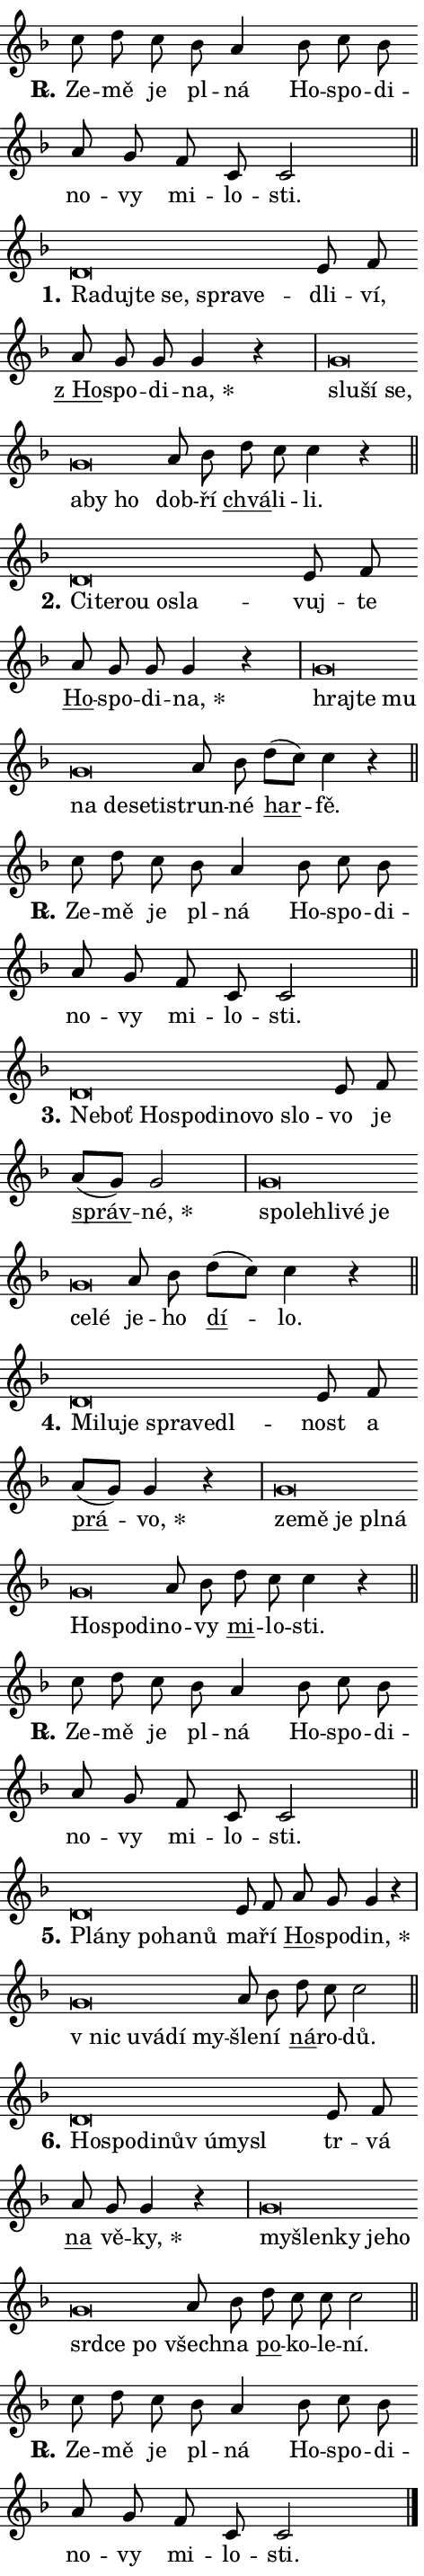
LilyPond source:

\version "2.24.0"
\header { tagline = "" }
\paper {
  indent = 0\cm
  top-margin = 0\cm
  right-margin = 0.13\cm % to fit lyric hyphens
  bottom-margin = 0\cm
  left-margin = 0\cm
  paper-width = 8\cm
  page-breaking = #ly:one-page-breaking
  system-system-spacing.basic-distance = #11
  score-system-spacing.basic-distance = #11
  ragged-last = ##f
}


%% Author: Thomas Morley
%% https://lists.gnu.org/archive/html/lilypond-user/2020-05/msg00002.html
#(define (line-position grob)
"Returns position of @var[grob} in current system:
   @code{'start}, if at first time-step
   @code{'end}, if at last time-step
   @code{'middle} otherwise
"
  (let* ((col (ly:item-get-column grob))
         (ln (ly:grob-object col 'left-neighbor))
         (rn (ly:grob-object col 'right-neighbor))
         (col-to-check-left (if (ly:grob? ln) ln col))
         (col-to-check-right (if (ly:grob? rn) rn col))
         (break-dir-left
           (and
             (ly:grob-property col-to-check-left 'non-musical #f)
             (ly:item-break-dir col-to-check-left)))
         (break-dir-right
           (and
             (ly:grob-property col-to-check-right 'non-musical #f)
             (ly:item-break-dir col-to-check-right))))
        (cond ((eqv? 1 break-dir-left) 'start)
              ((eqv? -1 break-dir-right) 'end)
              (else 'middle))))

#(define (tranparent-at-line-position vctor)
  (lambda (grob)
  "Relying on @code{line-position} select the relevant enry from @var{vctor}.
Used to determine transparency,"
    (case (line-position grob)
      ((end) (not (vector-ref vctor 0)))
      ((middle) (not (vector-ref vctor 1)))
      ((start) (not (vector-ref vctor 2))))))

noteHeadBreakVisibility =
#(define-music-function (break-visibility)(vector?)
"Makes @code{NoteHead}s transparent relying on @var{break-visibility}"
#{
  \override NoteHead.transparent =
    #(tranparent-at-line-position break-visibility)
#})

#(define delete-ledgers-for-transparent-note-heads
  (lambda (grob)
    "Reads whether a @code{NoteHead} is transparent.
If so this @code{NoteHead} is removed from @code{'note-heads} from
@var{grob}, which is supposed to be @code{LedgerLineSpanner}.
As a result ledgers are not printed for this @code{NoteHead}"
    (let* ((nhds-array (ly:grob-object grob 'note-heads))
           (nhds-list
             (if (ly:grob-array? nhds-array)
                 (ly:grob-array->list nhds-array)
                 '()))
           ;; Relies on the transparent-property being done before
           ;; Staff.LedgerLineSpanner.after-line-breaking is executed.
           ;; This is fragile ...
           (to-keep
             (remove
               (lambda (nhd)
                 (ly:grob-property nhd 'transparent #f))
               nhds-list)))
      ;; TODO find a better method to iterate over grob-arrays, similiar
      ;; to filter/remove etc for lists
      ;; For now rebuilt from scratch
      (set! (ly:grob-object grob 'note-heads)  '())
      (for-each
        (lambda (nhd)
          (ly:pointer-group-interface::add-grob grob 'note-heads nhd))
        to-keep))))

squashNotes = {
  \override NoteHead.X-extent = #'(-0.2 . 0.2)
  \override NoteHead.Y-extent = #'(-0.75 . 0)
  \override NoteHead.stencil =
    #(lambda (grob)
       (let ((pos (ly:grob-property grob 'staff-position)))
         (begin
           (if (< pos -7) (display "ERROR: Lower brevis then expected\n") (display ""))
           (if (<= pos -6) ly:text-interface::print ly:note-head::print))))
}
unSquashNotes = {
  \revert NoteHead.X-extent
  \revert NoteHead.Y-extent
  \revert NoteHead.stencil
}

hideNotes = \noteHeadBreakVisibility #begin-of-line-visible
unHideNotes = \noteHeadBreakVisibility #all-visible

% work-around for resetting accidentals
% https://lilypond.org/doc/v2.23/Documentation/notation/displaying-rhythms#unmetered-music
cadenzaMeasure = {
  \cadenzaOff
  \partial 1024 s1024
  \cadenzaOn
}

#(define-markup-command (accent layout props text) (markup?)
  "Underline accented syllable"
  (interpret-markup layout props
    #{\markup \override #'(offset . 4.3) \underline { #text }#}))

responsum = \markup \concat {
  "R" \hspace #-1.05 \path #0.1 #'((moveto 0 0.07) (lineto 0.9 0.8)) \hspace #0.05 "."
}

spaceSize = #0.6828661417322834 % exact space size for TeX Gyre Schola

\layout {
  \context {
    \Staff
    \remove "Time_signature_engraver"
    \override LedgerLineSpanner.after-line-breaking = #delete-ledgers-for-transparent-note-heads
  }
  \context {
    \Lyrics {
      \override LyricSpace.minimum-distance = \spaceSize
      \override LyricText.font-name = #"TeX Gyre Schola"
      \override LyricText.font-size = 1
      \override StanzaNumber.font-name = #"TeX Gyre Schola Bold"
      \override StanzaNumber.font-size = 1
    }
  }
  \context {
    \Score 
    \override NoteHead.text =
      #(lambda (grob) 
        (let ((pos (ly:grob-property grob 'staff-position)))
          #{\markup {
            \combine
              \halign #-0.55 \raise #(if (= pos -6) 0 0.5) \override #'(thickness . 2) \draw-line #'(3.2 . 0)
              \musicglyph "noteheads.sM1"
          }#}))
  }
}

% magnetic-lyrics.ily
%
%   written by
%     Jean Abou Samra <jean@abou-samra.fr>
%     Werner Lemberg <wl@gnu.org>
%
%   adapted by
%     Jiri Hon <jiri.hon@gmail.com>
%
% Version 2022-Apr-15

% https://www.mail-archive.com/lilypond-user@gnu.org/msg149350.html

#(define (Left_hyphen_pointer_engraver context)
   "Collect syllable-hyphen-syllable occurrences in lyrics and store
them in properties.  This engraver only looks to the left.  For
example, if the lyrics input is @code{foo -- bar}, it does the
following.

@itemize @bullet
@item
Set the @code{text} property of the @code{LyricHyphen} grob between
@q{foo} and @q{bar} to @code{foo}.

@item
Set the @code{left-hyphen} property of the @code{LyricText} grob with
text @q{foo} to the @code{LyricHyphen} grob between @q{foo} and
@q{bar}.
@end itemize

Use this auxiliary engraver in combination with the
@code{lyric-@/text::@/apply-@/magnetic-@/offset!} hook."
   (let ((hyphen #f)
         (text #f))
     (make-engraver
      (acknowledgers
       ((lyric-syllable-interface engraver grob source-engraver)
        (set! text grob)))
      (end-acknowledgers
       ((lyric-hyphen-interface engraver grob source-engraver)
        ;(when (not (grob::has-interface grob 'lyric-space-interface))
          (set! hyphen grob)));)
      ((stop-translation-timestep engraver)
       (when (and text hyphen)
         (ly:grob-set-object! text 'left-hyphen hyphen))
       (set! text #f)
       (set! hyphen #f)))))

#(define (lyric-text::apply-magnetic-offset! grob)
   "If the space between two syllables is less than the value in
property @code{LyricText@/.details@/.squash-threshold}, move the right
syllable to the left so that it gets concatenated with the left
syllable.

Use this function as a hook for
@code{LyricText@/.after-@/line-@/breaking} if the
@code{Left_@/hyphen_@/pointer_@/engraver} is active."
   (let ((hyphen (ly:grob-object grob 'left-hyphen #f)))
     (when hyphen
       (let ((left-text (ly:spanner-bound hyphen LEFT)))
         (when (grob::has-interface left-text 'lyric-syllable-interface)
           (let* ((common (ly:grob-common-refpoint grob left-text X))
                  (this-x-ext (ly:grob-extent grob common X))
                  (left-x-ext
                   (begin
                     ;; Trigger magnetism for left-text.
                     (ly:grob-property left-text 'after-line-breaking)
                     (ly:grob-extent left-text common X)))
                  ;; `delta` is the gap width between two syllables.
                  (delta (- (interval-start this-x-ext)
                            (interval-end left-x-ext)))
                  (details (ly:grob-property grob 'details))
                  (threshold (assoc-get 'squash-threshold details 0.2)))
             (when (< delta threshold)
               (let* (;; We have to manipulate the input text so that
                      ;; ligatures crossing syllable boundaries are not
                      ;; disabled.  For languages based on the Latin
                      ;; script this is essentially a beautification.
                      ;; However, for non-Western scripts it can be a
                      ;; necessity.
                      (lt (ly:grob-property left-text 'text))
                      (rt (ly:grob-property grob 'text))
                      (is-space (grob::has-interface hyphen 'lyric-space-interface))
                      (space (if is-space " " ""))
                      (extra-delta (if is-space spaceSize 0))
                      ;; Append new syllable.
                      (ltrt-space (if (and (string? lt) (string? rt))
                                (string-append lt space rt)
                                (make-concat-markup (list lt space rt))))
                      ;; Right-align `ltrt` to the right side.
                      (ltrt-space-markup (grob-interpret-markup
                               grob
                               (make-translate-markup
                                (cons (interval-length this-x-ext) 0)
                                (make-right-align-markup ltrt-space)))))
                 (begin
                   ;; Don't print `left-text`.
                   (ly:grob-set-property! left-text 'stencil #f)
                   ;; Set text and stencil (which holds all collected
                   ;; syllables so far) and shift it to the left.
                   (ly:grob-set-property! grob 'text ltrt-space)
                   (ly:grob-set-property! grob 'stencil ltrt-space-markup)
                   (ly:grob-translate-axis! grob (- (- delta extra-delta)) X))))))))))


#(define (lyric-hyphen::displace-bounds-first grob)
   ;; Make very sure this callback isn't triggered too early.
   (let ((left (ly:spanner-bound grob LEFT))
         (right (ly:spanner-bound grob RIGHT)))
     (ly:grob-property left 'after-line-breaking)
     (ly:grob-property right 'after-line-breaking)
     (ly:lyric-hyphen::print grob)))

squashThreshold = #0.4

\layout {
  \context {
    \Lyrics
    \consists #Left_hyphen_pointer_engraver
    \override LyricText.after-line-breaking =
      #lyric-text::apply-magnetic-offset!
    \override LyricHyphen.stencil = #lyric-hyphen::displace-bounds-first
    \override LyricText.details.squash-threshold = \squashThreshold
    \override LyricHyphen.minimum-distance = 0
    \override LyricHyphen.minimum-length = \squashThreshold
  }
}

squashText = \override LyricText.details.squash-threshold = 9999
unSquashText = \override LyricText.details.squash-threshold = \squashThreshold

leftText = \override LyricText.self-alignment-X = #LEFT
unLeftText = \revert LyricText.self-alignment-X

starOffset = #(lambda (grob) 
                (let ((x_offset (ly:self-alignment-interface::aligned-on-x-parent grob)))
                  (if (= x_offset 0) 0 (+ x_offset 1.2))))

star = #(define-music-function (syllable)(string?)
"Append star separator at the end of a syllable"
#{
  \once \override LyricText.X-offset = #starOffset
  \lyricmode { \markup {
    #syllable
    \override #'((font-name . "TeX Gyre Schola Bold")) \hspace #0.2 \lower #0.65 \larger "*"
  } }
#})

starAccent = #(define-music-function (syllable)(string?)
"Append star separator at the end of a syllable and make accent"
#{
  \once \override LyricText.X-offset = #starOffset
  \lyricmode { \markup {
    \accent #syllable
    \override #'((font-name . "TeX Gyre Schola Bold")) \hspace #0.2 \lower #0.65 \larger "*"
  } }
#})

breath = #(define-music-function (syllable)(string?)
"Append breathing indicator at the end of a syllable"
#{
  \lyricmode { \markup { #syllable "+" } }
#})

optionalBreath = #(define-music-function (syllable)(string?)
"Append optional breathing indicator at the end of a syllable"
#{
  \lyricmode { \markup { #syllable "(+)" } }
#})


\score {
    <<
        \new Voice = "melody" { \cadenzaOn \key f \major \relative { c''8 d c bes a4 \bar "" bes8 c bes \bar "" a g \bar "" f c c2 \cadenzaMeasure \bar "||" \break } }
        \new Lyrics \lyricsto "melody" { \lyricmode { \set stanza = \responsum
Ze -- mě je pl -- ná Ho -- spo -- di -- no -- vy mi -- lo -- sti. } }
    >>
    \layout {}
}

\score {
    <<
        \new Voice = "melody" { \cadenzaOn \key f \major \relative { \squashNotes d'\breve*1/16 \hideNotes \breve*1/16 \bar "" \breve*1/16 \bar "" \breve*1/16 \bar "" \breve*1/16 \breve*1/16 \bar "" \unHideNotes \unSquashNotes e8 f \bar "" a g g g4 r \cadenzaMeasure \bar "|" \squashNotes g\breve*1/16 \hideNotes \breve*1/16 \bar "" \breve*1/16 \bar "" \breve*1/16 \bar "" \breve*1/16 \breve*1/16 \bar "" \unHideNotes \unSquashNotes a8 bes \bar "" d c c4 r \cadenzaMeasure \bar "||" \break } }
        \new Lyrics \lyricsto "melody" { \lyricmode { \set stanza = "1."
\leftText Ra -- \squashText duj -- te se, spra -- ve -- \unLeftText \unSquashText dli -- ví, \markup \accent "z Ho" -- spo -- di -- \star na, \leftText slu -- \squashText ší se, a -- by ho \unLeftText \unSquashText dob -- ří \markup \accent chvá -- li -- li. } }
    >>
    \layout {}
}

\score {
    <<
        \new Voice = "melody" { \cadenzaOn \key f \major \relative { \squashNotes d'\breve*1/16 \hideNotes \breve*1/16 \bar "" \breve*1/16 \bar "" \breve*1/16 \breve*1/16 \bar "" \unHideNotes \unSquashNotes e8 f \bar "" a g g g4 r \cadenzaMeasure \bar "|" \squashNotes g\breve*1/16 \hideNotes \breve*1/16 \bar "" \breve*1/16 \bar "" \breve*1/16 \bar "" \breve*1/16 \bar "" \breve*1/16 \breve*1/16 \bar "" \unHideNotes \unSquashNotes a8 bes \bar "" d[( c)] c4 r \cadenzaMeasure \bar "||" \break } }
        \new Lyrics \lyricsto "melody" { \lyricmode { \set stanza = "2."
\leftText Ci -- \squashText te -- rou o -- sla -- \unLeftText \unSquashText vuj -- te \markup \accent Ho -- spo -- di -- \star na, \leftText hraj -- \squashText te mu na de -- se -- ti -- \unLeftText \unSquashText strun -- né \markup \accent har -- fě. } }
    >>
    \layout {}
}

\score {
    <<
        \new Voice = "melody" { \cadenzaOn \key f \major \relative { c''8 d c bes a4 \bar "" bes8 c bes \bar "" a g \bar "" f c c2 \cadenzaMeasure \bar "||" \break } }
        \new Lyrics \lyricsto "melody" { \lyricmode { \set stanza = \responsum
Ze -- mě je pl -- ná Ho -- spo -- di -- no -- vy mi -- lo -- sti. } }
    >>
    \layout {}
}

\score {
    <<
        \new Voice = "melody" { \cadenzaOn \key f \major \relative { \squashNotes d'\breve*1/16 \hideNotes \breve*1/16 \bar "" \breve*1/16 \bar "" \breve*1/16 \bar "" \breve*1/16 \bar "" \breve*1/16 \bar "" \breve*1/16 \breve*1/16 \bar "" \unHideNotes \unSquashNotes e8 f \bar "" a[( g)] g2 \cadenzaMeasure \bar "|" \squashNotes g\breve*1/16 \hideNotes \breve*1/16 \bar "" \breve*1/16 \bar "" \breve*1/16 \bar "" \breve*1/16 \bar "" \breve*1/16 \breve*1/16 \bar "" \unHideNotes \unSquashNotes a8 bes \bar "" d[( c)] c4 r \cadenzaMeasure \bar "||" \break } }
        \new Lyrics \lyricsto "melody" { \lyricmode { \set stanza = "3."
\leftText Ne -- \squashText boť Ho -- spo -- di -- no -- vo slo -- \unLeftText \unSquashText vo je \markup \accent správ -- \star né, \leftText spo -- \squashText leh -- li -- vé je ce -- lé \unLeftText \unSquashText je -- ho \markup \accent dí -- lo. } }
    >>
    \layout {}
}

\score {
    <<
        \new Voice = "melody" { \cadenzaOn \key f \major \relative { \squashNotes d'\breve*1/16 \hideNotes \breve*1/16 \bar "" \breve*1/16 \bar "" \breve*1/16 \bar "" \breve*1/16 \breve*1/16 \bar "" \unHideNotes \unSquashNotes e8 f \bar "" a[( g)] g4 r \cadenzaMeasure \bar "|" \squashNotes g\breve*1/16 \hideNotes \breve*1/16 \bar "" \breve*1/16 \bar "" \breve*1/16 \bar "" \breve*1/16 \bar "" \breve*1/16 \bar "" \breve*1/16 \breve*1/16 \bar "" \unHideNotes \unSquashNotes a8 bes \bar "" d c c4 r \cadenzaMeasure \bar "||" \break } }
        \new Lyrics \lyricsto "melody" { \lyricmode { \set stanza = "4."
\leftText Mi -- \squashText lu -- je spra -- ve -- dl -- \unLeftText \unSquashText nost a \markup \accent prá -- \star vo, \leftText ze -- \squashText mě je pl -- ná Ho -- spo -- di -- \unLeftText \unSquashText no -- vy \markup \accent mi -- lo -- sti. } }
    >>
    \layout {}
}

\score {
    <<
        \new Voice = "melody" { \cadenzaOn \key f \major \relative { c''8 d c bes a4 \bar "" bes8 c bes \bar "" a g \bar "" f c c2 \cadenzaMeasure \bar "||" \break } }
        \new Lyrics \lyricsto "melody" { \lyricmode { \set stanza = \responsum
Ze -- mě je pl -- ná Ho -- spo -- di -- no -- vy mi -- lo -- sti. } }
    >>
    \layout {}
}

\score {
    <<
        \new Voice = "melody" { \cadenzaOn \key f \major \relative { \squashNotes d'\breve*1/16 \hideNotes \breve*1/16 \bar "" \breve*1/16 \bar "" \breve*1/16 \breve*1/16 \bar "" \unHideNotes \unSquashNotes e8 f \bar "" a g g4 r \cadenzaMeasure \bar "|" \squashNotes g\breve*1/16 \hideNotes \breve*1/16 \bar "" \breve*1/16 \bar "" \breve*1/16 \breve*1/16 \bar "" \unHideNotes \unSquashNotes a8 bes \bar "" d c c2 \cadenzaMeasure \bar "||" \break } }
        \new Lyrics \lyricsto "melody" { \lyricmode { \set stanza = "5."
\leftText Plá -- \squashText ny po -- ha -- nů \unLeftText \unSquashText ma -- ří \markup \accent Ho -- spo -- \star din, \leftText "v nic" \squashText u -- vá -- dí my -- \unLeftText \unSquashText šle -- ní \markup \accent ná -- ro -- dů. } }
    >>
    \layout {}
}

\score {
    <<
        \new Voice = "melody" { \cadenzaOn \key f \major \relative { \squashNotes d'\breve*1/16 \hideNotes \breve*1/16 \bar "" \breve*1/16 \bar "" \breve*1/16 \bar "" \breve*1/16 \bar "" \breve*1/16 \breve*1/16 \bar "" \unHideNotes \unSquashNotes e8 f \bar "" a g g4 r \cadenzaMeasure \bar "|" \squashNotes g\breve*1/16 \hideNotes \breve*1/16 \bar "" \breve*1/16 \bar "" \breve*1/16 \bar "" \breve*1/16 \bar "" \breve*1/16 \bar "" \breve*1/16 \breve*1/16 \bar "" \unHideNotes \unSquashNotes a8 bes \bar "" d c c c2 \cadenzaMeasure \bar "||" \break } }
        \new Lyrics \lyricsto "melody" { \lyricmode { \set stanza = "6."
\leftText Ho -- \squashText spo -- di -- nův ú -- my -- sl \unLeftText \unSquashText tr -- vá \markup \accent na vě -- \star ky, \leftText my -- \squashText šlen -- ky je -- ho srd -- ce po \unLeftText \unSquashText všech -- na \markup \accent po -- ko -- le -- ní. } }
    >>
    \layout {}
}

\score {
    <<
        \new Voice = "melody" { \cadenzaOn \key f \major \relative { c''8 d c bes a4 \bar "" bes8 c bes \bar "" a g \bar "" f c c2 \cadenzaMeasure \bar "||" \break } \bar "|." }
        \new Lyrics \lyricsto "melody" { \lyricmode { \set stanza = \responsum
Ze -- mě je pl -- ná Ho -- spo -- di -- no -- vy mi -- lo -- sti. } }
    >>
    \layout {}
}
